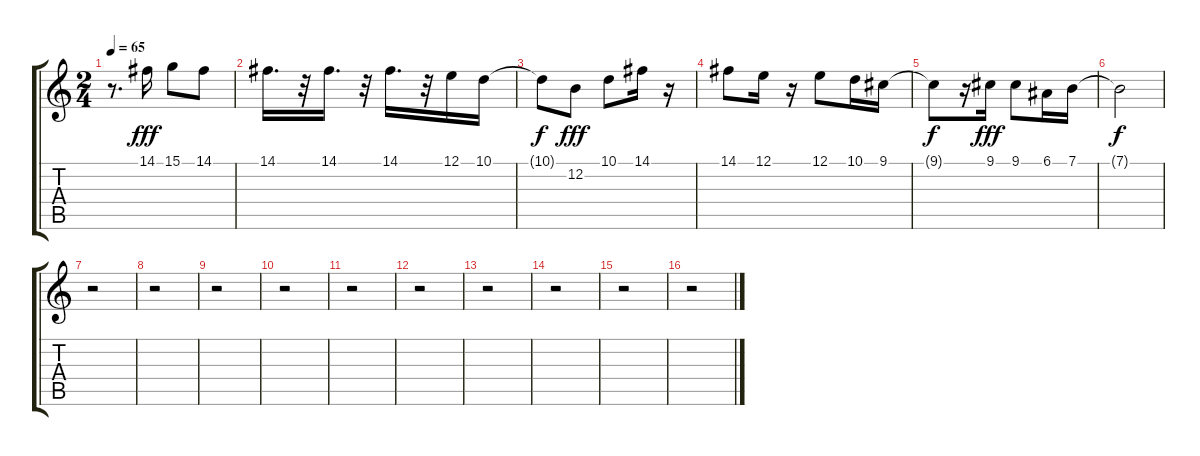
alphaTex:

\track "" {instrument ocarina}
\staff {score tabs}
\tuning (E4 B3 G3 D3 A2 E2) {hide}
\ts (2 4)
\tempo 65
\clef g2
\ks c
r.8{d dy f} 14.1.16{dy fff} 15.1.8 14.1.8 |
14.1.16{d} r.32 14.1.16{d} r.32 14.1.16{d} r.32 12.1.16 10.1.16 |
10.1{t}.8{dy f} 12.2.8{dy fff} 10.1.8 14.1.16 r.16 |
14.1.8 12.1.16 r.16 12.1.8 10.1.16 9.1.16 |
9.1{t}.8{dy f} r.16 9.1.16{dy fff} 9.1.8 6.1.16 7.1.16 |
7.1{t}.2{dy f} |
r.2 |
r.2 |
r.2 |
r.2 |
r.2 |
r.2 |
r.2 |
r.2 |
r.2 |
r.2
